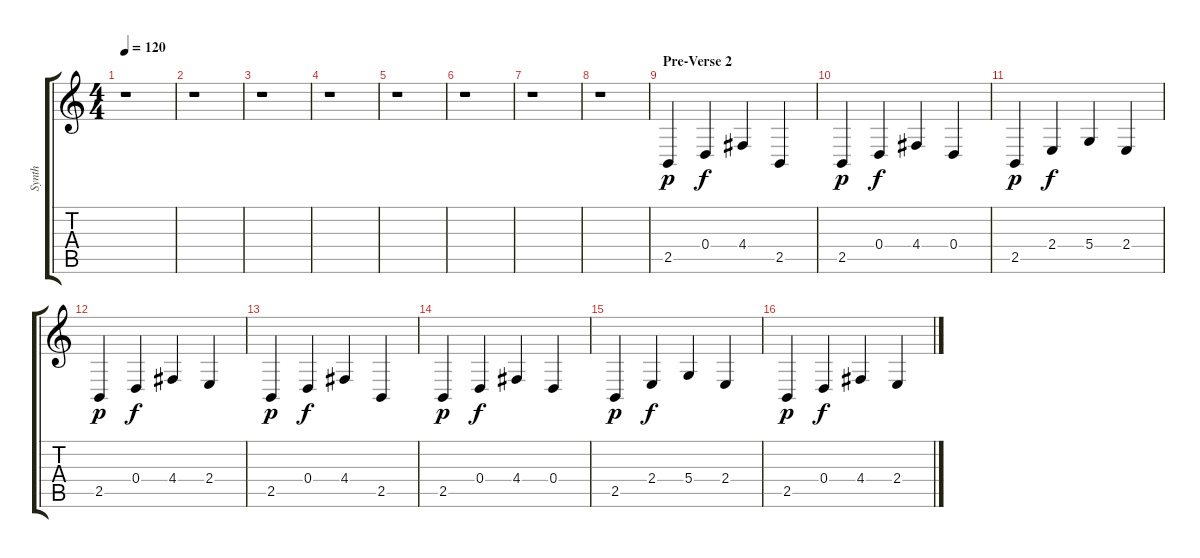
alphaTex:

\track ("Synth" "Synth") {instrument fx4atmosphere}
\staff {score tabs}
\tuning (E4 B3 G3 D3 A2 E2) {hide}
\ts (4 4)
\tempo 120
\clef g2
\ks c
r.1{dy f} |
r.1 |
r.1 |
r.1 |
r.1 |
r.1 |
r.1 |
r.1 |
\section ("" "Pre-Verse 2")
2.5.4{dy p} 0.4.4{dy f} 4.4.4 2.5.4 |
2.5.4{dy p} 0.4.4{dy f} 4.4.4 0.4.4 |
2.5.4{dy p} 2.4.4{dy f} 5.4.4 2.4.4 |
2.5.4{dy p} 0.4.4{dy f} 4.4.4 2.4.4 |
2.5.4{dy p} 0.4.4{dy f} 4.4.4 2.5.4 |
2.5.4{dy p} 0.4.4{dy f} 4.4.4 0.4.4 |
2.5.4{dy p} 2.4.4{dy f} 5.4.4 2.4.4 |
2.5.4{dy p} 0.4.4{dy f} 4.4.4 2.4.4
